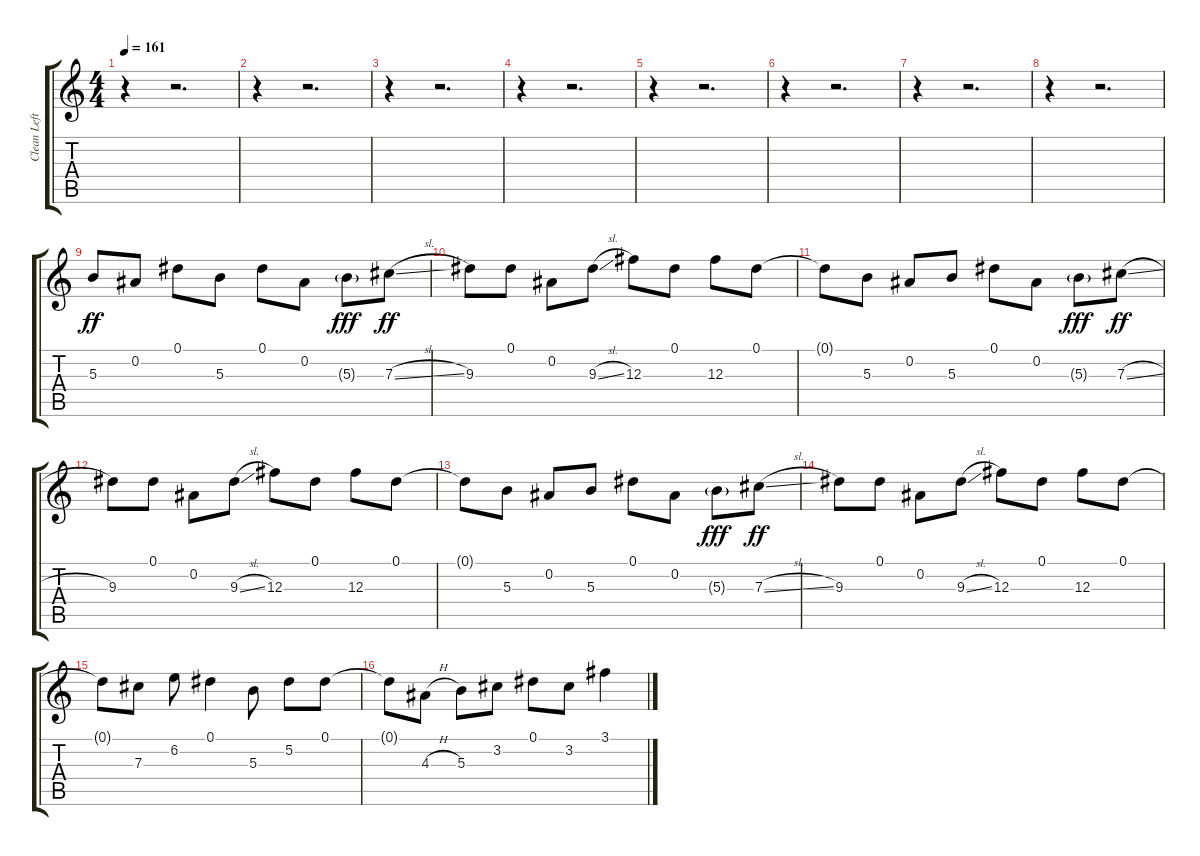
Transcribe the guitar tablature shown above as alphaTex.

\track ("Clean Left Guitar" "Clean Left") {instrument electricguitarclean}
\staff {score tabs}
\tuning (Eb4 Bb3 Gb3 Db3 Ab2 Eb2) {hide}
\ts (4 4)
\tempo 161
\clef g2
\ks c
r.4{dy ff} r.2{d} |
r.4 r.2{d} |
r.4 r.2{d} |
r.4 r.2{d} |
r.4 r.2{d} |
r.4 r.2{d} |
r.4 r.2{d} |
r.4 r.2{d} |
5.3.8 0.2.8 0.1.8 5.3.8 0.1.8 0.2.8 5.3{g}.8{dy fff} 7.3{sl}.8{dy ff} |
9.3.8 0.1.8 0.2.8 9.3{sl}.8 12.3.8 0.1.8 12.3.8 0.1.8 |
0.1{t}.8 5.3.8 0.2.8 5.3.8 0.1.8 0.2.8 5.3{g}.8{dy fff} 7.3{sl}.8{dy ff} |
9.3.8 0.1.8 0.2.8 9.3{sl}.8 12.3.8 0.1.8 12.3.8 0.1.8 |
0.1{t}.8 5.3.8 0.2.8 5.3.8 0.1.8 0.2.8 5.3{g}.8{dy fff} 7.3{sl}.8{dy ff} |
9.3.8 0.1.8 0.2.8 9.3{sl}.8 12.3.8 0.1.8 12.3.8 0.1.8 |
0.1{t}.8 7.3.8 6.2.8 0.1.4 5.3.8 5.2.8 0.1.8 |
0.1{t}.8 4.3{h}.8 5.3.8 3.2.8 0.1.8 3.2.8 3.1.4
